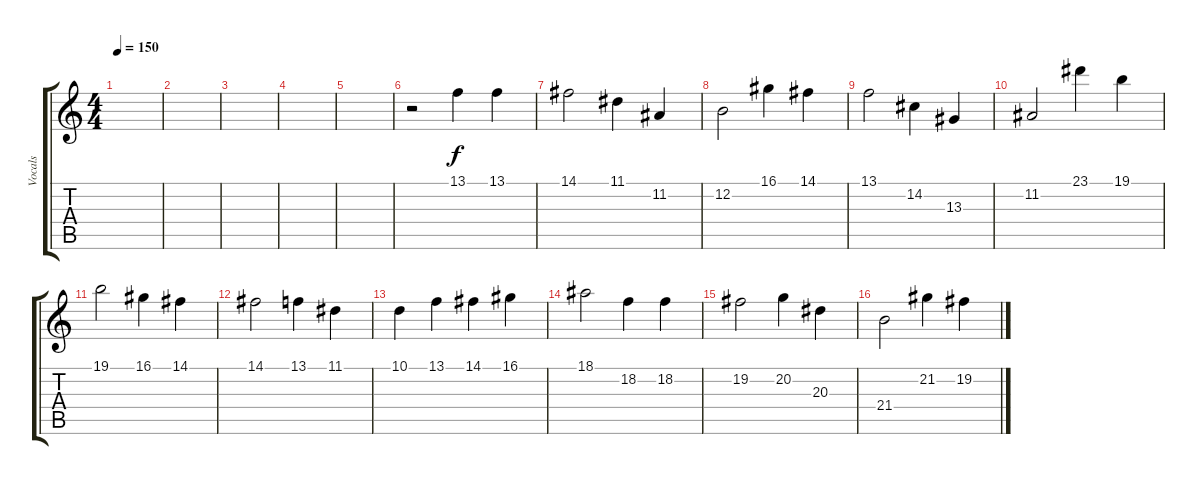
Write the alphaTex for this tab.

\track ("Vocals" "Vocals") {instrument lead1square}
\staff {score tabs}
\tuning (E4 B3 G3 D3 A2 E2) {hide}
\ts (4 4)
\tempo 150
\clef g2
\ks c
|
|
|
|
|
r.2 13.1.4 13.1.4 |
14.1.2 11.1.4 11.2.4 |
12.2.2 16.1.4 14.1.4 |
13.1.2 14.2.4 13.3.4 |
11.2.2 23.1.4 19.1.4 |
19.1.2 16.1.4 14.1.4 |
14.1.2 13.1.4 11.1.4 |
10.1.4 13.1.4 14.1.4 16.1.4 |
18.1.2 18.2.4 18.2.4 |
19.2.2 20.2.4 20.3.4 |
21.4.2 21.2.4 19.2.4
